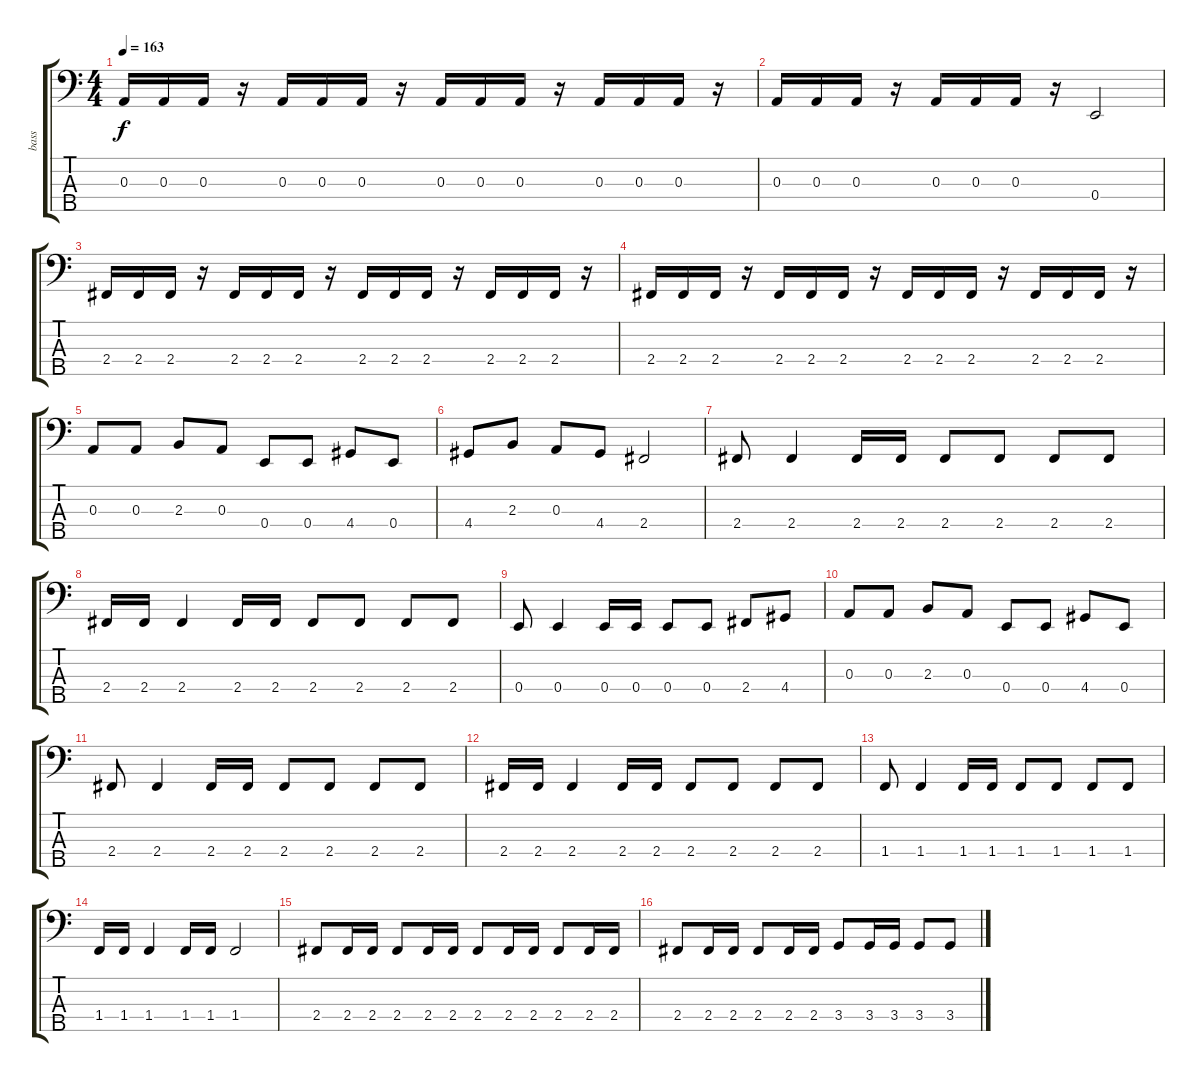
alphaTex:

\track ("bass" "bass") {instrument electricbassfinger}
\staff {score tabs}
\tuning (G2 D2 A1 E1 B0) {hide}
\ts (4 4)
\tempo 163
\clef f4
\ks c
0.3.16{dy f} 0.3.16 0.3.16 r.16 0.3.16 0.3.16 0.3.16 r.16 0.3.16 0.3.16 0.3.16 r.16 0.3.16 0.3.16 0.3.16 r.16 |
0.3.16 0.3.16 0.3.16 r.16 0.3.16 0.3.16 0.3.16 r.16 0.4.2 |
2.4.16 2.4.16 2.4.16 r.16 2.4.16 2.4.16 2.4.16 r.16 2.4.16 2.4.16 2.4.16 r.16 2.4.16 2.4.16 2.4.16 r.16 |
2.4.16 2.4.16 2.4.16 r.16 2.4.16 2.4.16 2.4.16 r.16 2.4.16 2.4.16 2.4.16 r.16 2.4.16 2.4.16 2.4.16 r.16 |
0.3.8 0.3.8 2.3.8 0.3.8 0.4.8 0.4.8 4.4.8 0.4.8 |
4.4.8 2.3.8 0.3.8 4.4.8 2.4.2 |
2.4.8 2.4.4 2.4.16 2.4.16 2.4.8 2.4.8 2.4.8 2.4.8 |
2.4.16 2.4.16 2.4.4 2.4.16 2.4.16 2.4.8 2.4.8 2.4.8 2.4.8 |
0.4.8 0.4.4 0.4.16 0.4.16 0.4.8 0.4.8 2.4.8 4.4.8 |
0.3.8 0.3.8 2.3.8 0.3.8 0.4.8 0.4.8 4.4.8 0.4.8 |
2.4.8 2.4.4 2.4.16 2.4.16 2.4.8 2.4.8 2.4.8 2.4.8 |
2.4.16 2.4.16 2.4.4 2.4.16 2.4.16 2.4.8 2.4.8 2.4.8 2.4.8 |
1.4.8 1.4.4 1.4.16 1.4.16 1.4.8 1.4.8 1.4.8 1.4.8 |
1.4.16 1.4.16 1.4.4 1.4.16 1.4.16 1.4.2 |
2.4.8 2.4.16 2.4.16 2.4.8 2.4.16 2.4.16 2.4.8 2.4.16 2.4.16 2.4.8 2.4.16 2.4.16 |
2.4.8 2.4.16 2.4.16 2.4.8 2.4.16 2.4.16 3.4.8 3.4.16 3.4.16 3.4.8 3.4.8
